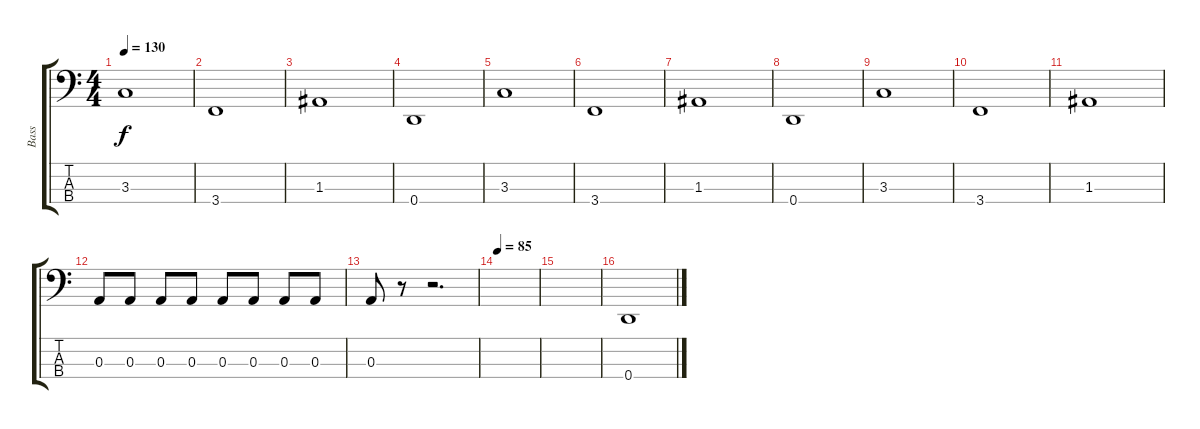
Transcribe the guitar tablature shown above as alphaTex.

\track ("Bass" "Bass") {instrument electricbassfinger}
\staff {score tabs}
\tuning (G2 D2 A1 D1) {hide}
\ts (4 4)
\tempo 130
\clef f4
\ks c
3.3.1{dy f} |
3.4.1 |
1.3.1 |
0.4.1 |
3.3.1 |
3.4.1 |
1.3.1 |
0.4.1 |
3.3.1 |
3.4.1 |
1.3.1 |
0.3.8 0.3.8 0.3.8 0.3.8 0.3.8 0.3.8 0.3.8 0.3.8 |
0.3.8 r.8 r.2{d} |
\tempo 85
|
|
0.4.1
